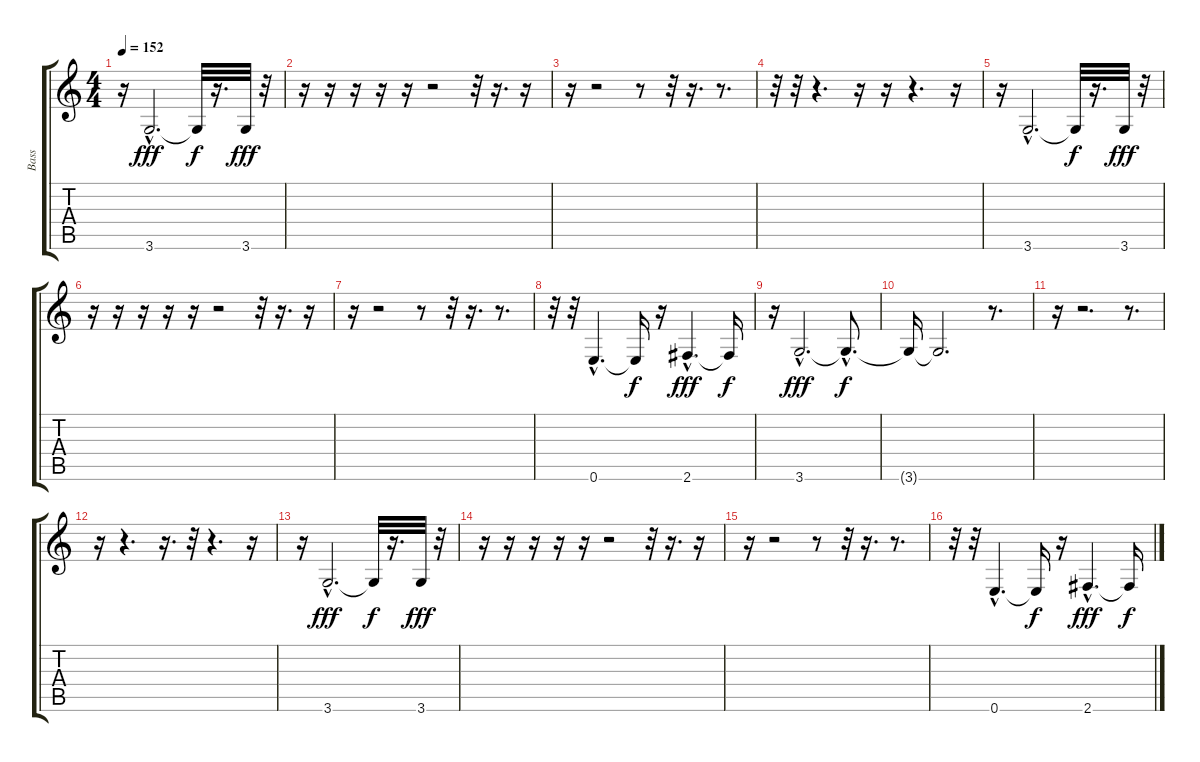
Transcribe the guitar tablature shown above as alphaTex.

\track ("Bass" "Bass") {instrument fretlessbass}
\staff {score tabs}
\tuning (E4 B3 G3 D3 A2 E2) {hide}
\ts (4 4)
\tempo 152
\clef g2
\ks c
r.16{dy f} 3.6{hac}.2{d dy fff} 3.6{t}.32{dy f} r.16{d} 3.6.32{dy fff} r.32 |
r.16 r.16 r.16 r.16 r.16 r.2 r.32 r.16{d} r.16 |
r.16 r.2 r.8 r.32 r.16{d} r.8{d} |
r.32 r.32 r.4{d} r.16 r.16 r.4{d} r.16 |
r.16 3.6{hac}.2{d} 3.6{t}.32{dy f} r.16{d} 3.6.32{dy fff} r.32 |
r.16 r.16 r.16 r.16 r.16 r.2 r.32 r.16{d} r.16 |
r.16 r.2 r.8 r.32 r.16{d} r.8{d} |
r.32 r.32 0.6{hac}.4{d} 0.6{t}.16{dy f} r.16 2.6{hac}.4{d dy fff} 2.6{t}.16{dy f} |
r.16 3.6{hac}.2{d dy fff} 3.6{hac t}.8{d dy f} |
3.6{t}.16 3.6{t}.2{d} r.8{d} |
r.16 r.2{d} r.8{d} |
r.16 r.4{d} r.16{d} r.32 r.4{d} r.16 |
r.16 3.6{hac}.2{d dy fff} 3.6{t}.32{dy f} r.16{d} 3.6.32{dy fff} r.32 |
r.16 r.16 r.16 r.16 r.16 r.2 r.32 r.16{d} r.16 |
r.16 r.2 r.8 r.32 r.16{d} r.8{d} |
r.32 r.32 0.6{hac}.4{d} 0.6{t}.16{dy f} r.16 2.6{hac}.4{d dy fff} 2.6{t}.16{dy f}
